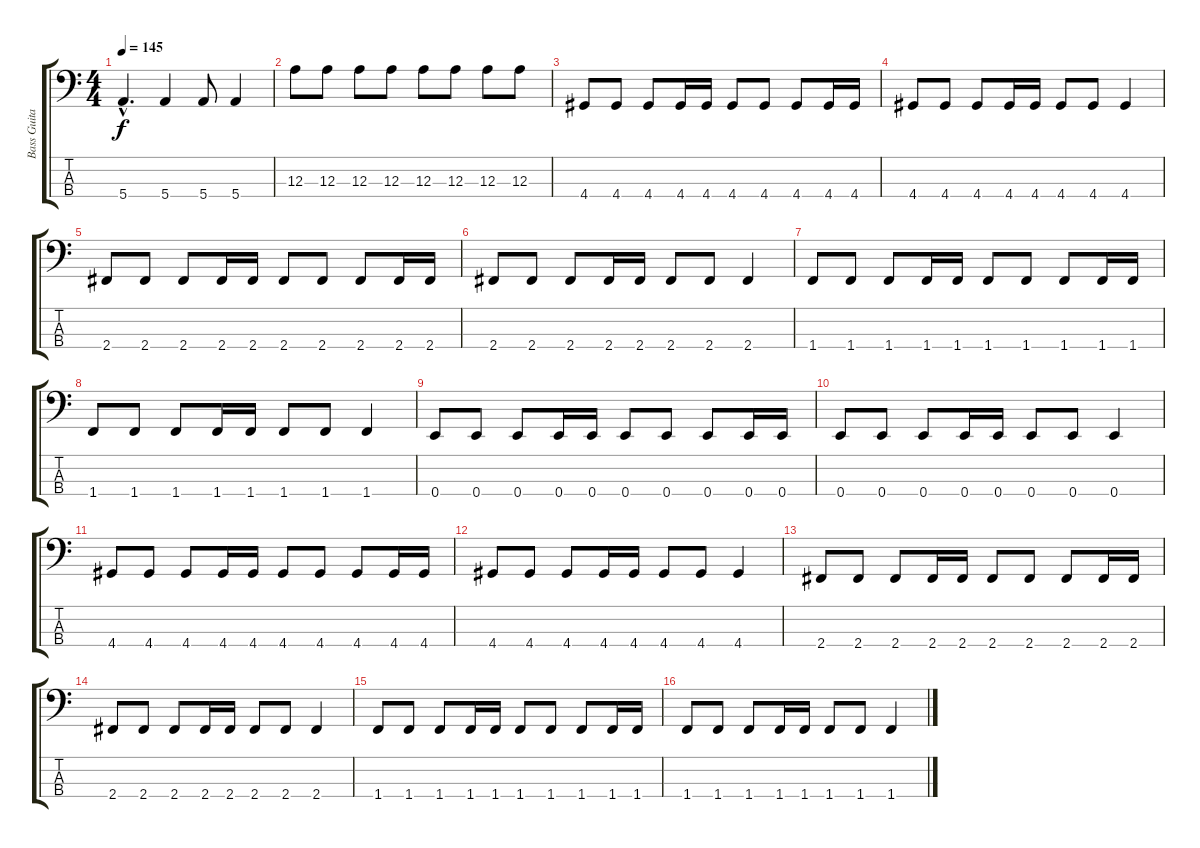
\track ("Bass Guitar" "Bass Guita") {instrument electricbasspick}
\staff {score tabs}
\tuning (G2 D2 A1 E1) {hide}
\ts (4 4)
\tempo 145
\clef f4
\ks c
5.4{hac}.4{d dy f} 5.4.4 5.4.8 5.4.4 |
12.3.8 12.3.8 12.3.8 12.3.8 12.3.8 12.3.8 12.3.8 12.3.8 |
4.4.8 4.4.8 4.4.8 4.4.16 4.4.16 4.4.8 4.4.8 4.4.8 4.4.16 4.4.16 |
4.4.8 4.4.8 4.4.8 4.4.16 4.4.16 4.4.8 4.4.8 4.4.4 |
2.4.8 2.4.8 2.4.8 2.4.16 2.4.16 2.4.8 2.4.8 2.4.8 2.4.16 2.4.16 |
2.4.8 2.4.8 2.4.8 2.4.16 2.4.16 2.4.8 2.4.8 2.4.4 |
1.4.8 1.4.8 1.4.8 1.4.16 1.4.16 1.4.8 1.4.8 1.4.8 1.4.16 1.4.16 |
1.4.8 1.4.8 1.4.8 1.4.16 1.4.16 1.4.8 1.4.8 1.4.4 |
0.4.8 0.4.8 0.4.8 0.4.16 0.4.16 0.4.8 0.4.8 0.4.8 0.4.16 0.4.16 |
0.4.8 0.4.8 0.4.8 0.4.16 0.4.16 0.4.8 0.4.8 0.4.4 |
4.4.8 4.4.8 4.4.8 4.4.16 4.4.16 4.4.8 4.4.8 4.4.8 4.4.16 4.4.16 |
4.4.8 4.4.8 4.4.8 4.4.16 4.4.16 4.4.8 4.4.8 4.4.4 |
2.4.8 2.4.8 2.4.8 2.4.16 2.4.16 2.4.8 2.4.8 2.4.8 2.4.16 2.4.16 |
2.4.8 2.4.8 2.4.8 2.4.16 2.4.16 2.4.8 2.4.8 2.4.4 |
1.4.8 1.4.8 1.4.8 1.4.16 1.4.16 1.4.8 1.4.8 1.4.8 1.4.16 1.4.16 |
1.4.8 1.4.8 1.4.8 1.4.16 1.4.16 1.4.8 1.4.8 1.4.4
